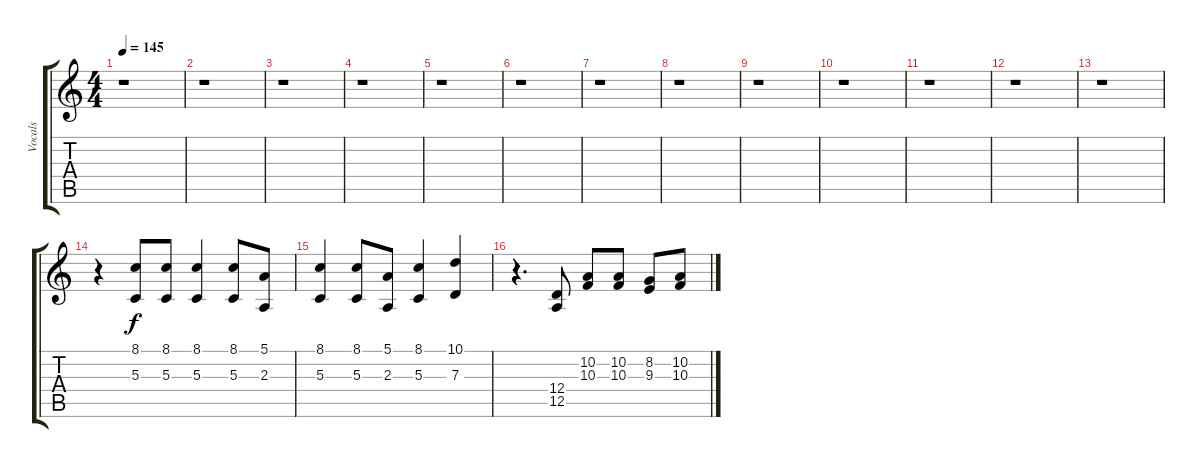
\track ("Vocals" "Vocals") {instrument altosax}
\staff {score tabs}
\tuning (E4 B3 G3 D3 A2 E2) {hide}
\ts (4 4)
\tempo 145
\clef g2
\ks c
r.1{dy f} |
r.1 |
r.1 |
r.1 |
r.1 |
r.1 |
r.1 |
r.1 |
r.1 |
r.1 |
r.1 |
r.1 |
r.1 |
r.4 (8.1 5.3).8 (8.1 5.3).8 (8.1 5.3).4 (8.1 5.3).8 (5.1 2.3).8 |
(8.1 5.3).4 (8.1 5.3).8 (5.1 2.3).8 (8.1 5.3).4 (10.1 7.3).4 |
r.4{d} (12.4 12.5).8 (10.2 10.3).8 (10.2 10.3).8 (8.2 9.3).8 (10.2 10.3).8
